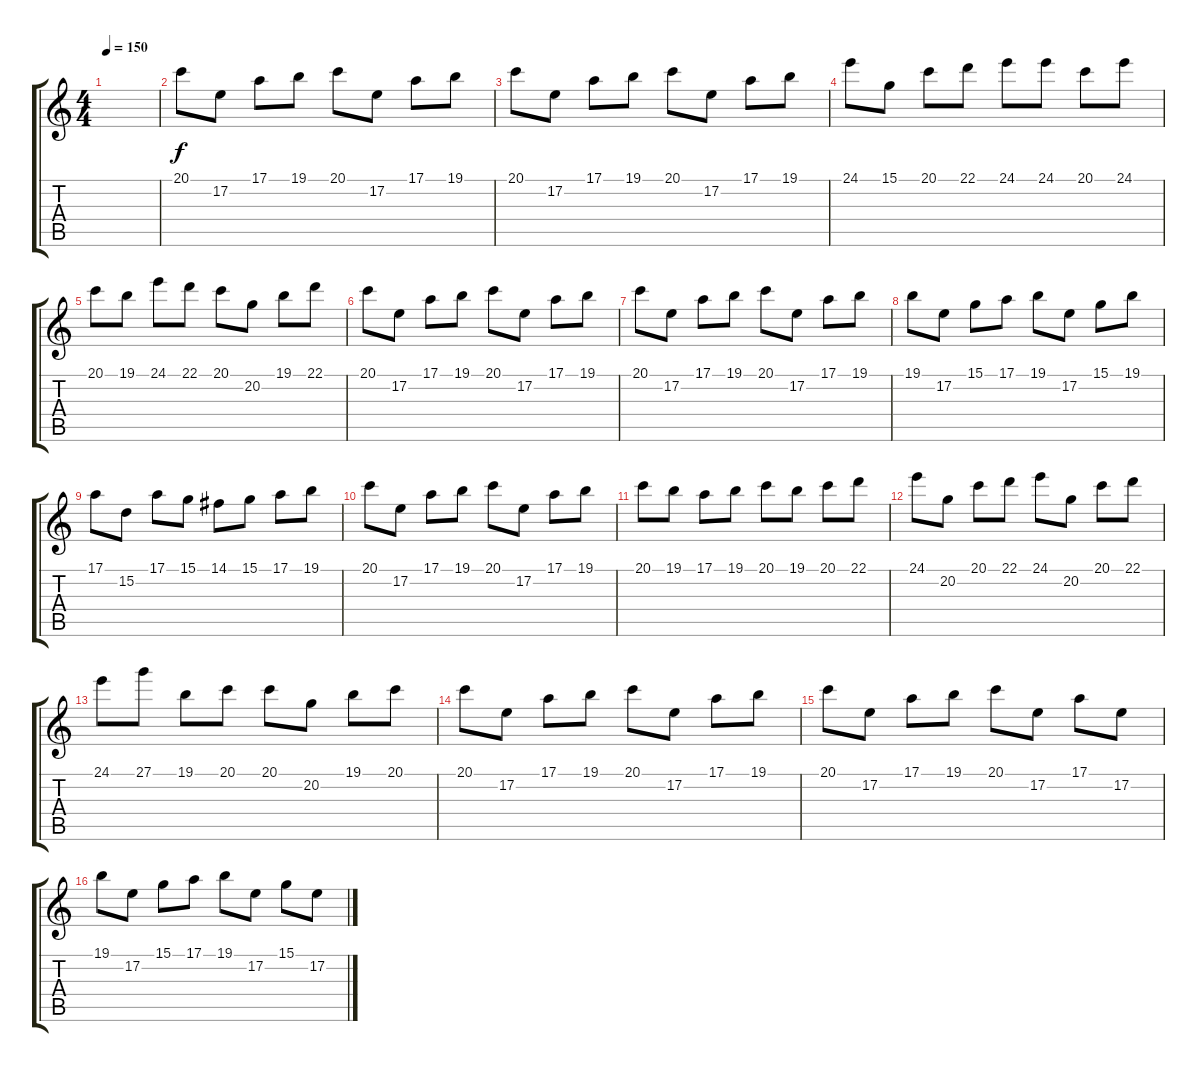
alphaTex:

\track "" {instrument stringensemble1}
\staff {score tabs}
\tuning (E4 B3 G3 D3 A2 E2) {hide}
\ts (4 4)
\tempo 150
\clef g2
\ks c
|
20.1.8{instrument pad1newage} 17.2.8 17.1.8 19.1.8 20.1.8 17.2.8 17.1.8 19.1.8 |
20.1.8 17.2.8 17.1.8 19.1.8 20.1.8 17.2.8 17.1.8 19.1.8 |
24.1.8 15.1.8 20.1.8 22.1.8 24.1.8 24.1.8 20.1.8 24.1.8 |
20.1.8 19.1.8 24.1.8 22.1.8 20.1.8 20.2.8 19.1.8 22.1.8 |
20.1.8 17.2.8 17.1.8 19.1.8 20.1.8 17.2.8 17.1.8 19.1.8 |
20.1.8 17.2.8 17.1.8 19.1.8 20.1.8 17.2.8 17.1.8 19.1.8 |
19.1.8 17.2.8 15.1.8 17.1.8 19.1.8 17.2.8 15.1.8 19.1.8 |
17.1.8 15.2.8 17.1.8 15.1.8 14.1.8 15.1.8 17.1.8 19.1.8 |
20.1.8 17.2.8 17.1.8 19.1.8 20.1.8 17.2.8 17.1.8 19.1.8 |
20.1.8 19.1.8 17.1.8 19.1.8 20.1.8 19.1.8 20.1.8 22.1.8 |
24.1.8 20.2.8 20.1.8 22.1.8 24.1.8 20.2.8 20.1.8 22.1.8 |
24.1.8 27.1.8 19.1.8 20.1.8 20.1.8 20.2.8 19.1.8 20.1.8 |
20.1.8 17.2.8 17.1.8 19.1.8 20.1.8 17.2.8 17.1.8 19.1.8 |
20.1.8 17.2.8 17.1.8 19.1.8 20.1.8 17.2.8 17.1.8 17.2.8 |
19.1.8 17.2.8 15.1.8 17.1.8 19.1.8 17.2.8 15.1.8 17.2.8
